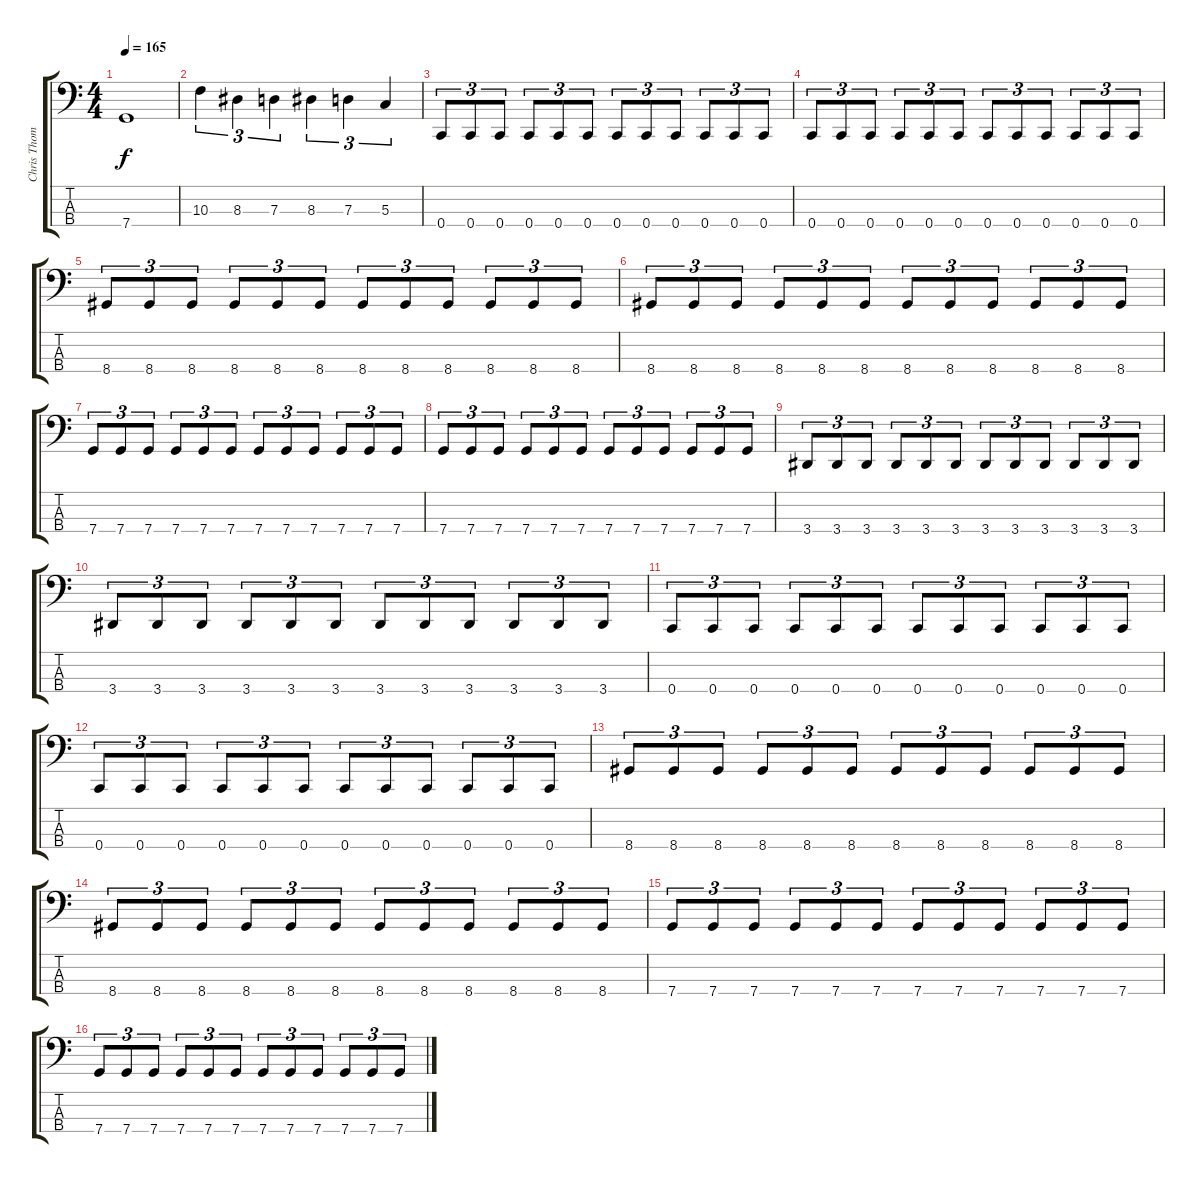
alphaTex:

\track ("Chris Thomson" "Chris Thom") {instrument electricbasspick}
\staff {score tabs}
\tuning (F2 C2 G1 C1) {hide}
\ts (4 4)
\tempo 165
\clef f4
\ks c
7.4.1{dy f} |
10.3.4{tu (3 2)} 8.3.4{tu (3 2)} 7.3.4{tu (3 2)} 8.3.4{tu (3 2)} 7.3.4{tu (3 2)} 5.3.4{tu (3 2)} |
0.4.8{tu (3 2)} 0.4.8{tu (3 2)} 0.4.8{tu (3 2)} 0.4.8{tu (3 2)} 0.4.8{tu (3 2)} 0.4.8{tu (3 2)} 0.4.8{tu (3 2)} 0.4.8{tu (3 2)} 0.4.8{tu (3 2)} 0.4.8{tu (3 2)} 0.4.8{tu (3 2)} 0.4.8{tu (3 2)} |
0.4.8{tu (3 2)} 0.4.8{tu (3 2)} 0.4.8{tu (3 2)} 0.4.8{tu (3 2)} 0.4.8{tu (3 2)} 0.4.8{tu (3 2)} 0.4.8{tu (3 2)} 0.4.8{tu (3 2)} 0.4.8{tu (3 2)} 0.4.8{tu (3 2)} 0.4.8{tu (3 2)} 0.4.8{tu (3 2)} |
8.4.8{tu (3 2)} 8.4.8{tu (3 2)} 8.4.8{tu (3 2)} 8.4.8{tu (3 2)} 8.4.8{tu (3 2)} 8.4.8{tu (3 2)} 8.4.8{tu (3 2)} 8.4.8{tu (3 2)} 8.4.8{tu (3 2)} 8.4.8{tu (3 2)} 8.4.8{tu (3 2)} 8.4.8{tu (3 2)} |
8.4.8{tu (3 2)} 8.4.8{tu (3 2)} 8.4.8{tu (3 2)} 8.4.8{tu (3 2)} 8.4.8{tu (3 2)} 8.4.8{tu (3 2)} 8.4.8{tu (3 2)} 8.4.8{tu (3 2)} 8.4.8{tu (3 2)} 8.4.8{tu (3 2)} 8.4.8{tu (3 2)} 8.4.8{tu (3 2)} |
7.4.8{tu (3 2)} 7.4.8{tu (3 2)} 7.4.8{tu (3 2)} 7.4.8{tu (3 2)} 7.4.8{tu (3 2)} 7.4.8{tu (3 2)} 7.4.8{tu (3 2)} 7.4.8{tu (3 2)} 7.4.8{tu (3 2)} 7.4.8{tu (3 2)} 7.4.8{tu (3 2)} 7.4.8{tu (3 2)} |
7.4.8{tu (3 2)} 7.4.8{tu (3 2)} 7.4.8{tu (3 2)} 7.4.8{tu (3 2)} 7.4.8{tu (3 2)} 7.4.8{tu (3 2)} 7.4.8{tu (3 2)} 7.4.8{tu (3 2)} 7.4.8{tu (3 2)} 7.4.8{tu (3 2)} 7.4.8{tu (3 2)} 7.4.8{tu (3 2)} |
3.4.8{tu (3 2)} 3.4.8{tu (3 2)} 3.4.8{tu (3 2)} 3.4.8{tu (3 2)} 3.4.8{tu (3 2)} 3.4.8{tu (3 2)} 3.4.8{tu (3 2)} 3.4.8{tu (3 2)} 3.4.8{tu (3 2)} 3.4.8{tu (3 2)} 3.4.8{tu (3 2)} 3.4.8{tu (3 2)} |
3.4.8{tu (3 2)} 3.4.8{tu (3 2)} 3.4.8{tu (3 2)} 3.4.8{tu (3 2)} 3.4.8{tu (3 2)} 3.4.8{tu (3 2)} 3.4.8{tu (3 2)} 3.4.8{tu (3 2)} 3.4.8{tu (3 2)} 3.4.8{tu (3 2)} 3.4.8{tu (3 2)} 3.4.8{tu (3 2)} |
0.4.8{tu (3 2)} 0.4.8{tu (3 2)} 0.4.8{tu (3 2)} 0.4.8{tu (3 2)} 0.4.8{tu (3 2)} 0.4.8{tu (3 2)} 0.4.8{tu (3 2)} 0.4.8{tu (3 2)} 0.4.8{tu (3 2)} 0.4.8{tu (3 2)} 0.4.8{tu (3 2)} 0.4.8{tu (3 2)} |
0.4.8{tu (3 2)} 0.4.8{tu (3 2)} 0.4.8{tu (3 2)} 0.4.8{tu (3 2)} 0.4.8{tu (3 2)} 0.4.8{tu (3 2)} 0.4.8{tu (3 2)} 0.4.8{tu (3 2)} 0.4.8{tu (3 2)} 0.4.8{tu (3 2)} 0.4.8{tu (3 2)} 0.4.8{tu (3 2)} |
8.4.8{tu (3 2)} 8.4.8{tu (3 2)} 8.4.8{tu (3 2)} 8.4.8{tu (3 2)} 8.4.8{tu (3 2)} 8.4.8{tu (3 2)} 8.4.8{tu (3 2)} 8.4.8{tu (3 2)} 8.4.8{tu (3 2)} 8.4.8{tu (3 2)} 8.4.8{tu (3 2)} 8.4.8{tu (3 2)} |
8.4.8{tu (3 2)} 8.4.8{tu (3 2)} 8.4.8{tu (3 2)} 8.4.8{tu (3 2)} 8.4.8{tu (3 2)} 8.4.8{tu (3 2)} 8.4.8{tu (3 2)} 8.4.8{tu (3 2)} 8.4.8{tu (3 2)} 8.4.8{tu (3 2)} 8.4.8{tu (3 2)} 8.4.8{tu (3 2)} |
7.4.8{tu (3 2)} 7.4.8{tu (3 2)} 7.4.8{tu (3 2)} 7.4.8{tu (3 2)} 7.4.8{tu (3 2)} 7.4.8{tu (3 2)} 7.4.8{tu (3 2)} 7.4.8{tu (3 2)} 7.4.8{tu (3 2)} 7.4.8{tu (3 2)} 7.4.8{tu (3 2)} 7.4.8{tu (3 2)} |
7.4.8{tu (3 2)} 7.4.8{tu (3 2)} 7.4.8{tu (3 2)} 7.4.8{tu (3 2)} 7.4.8{tu (3 2)} 7.4.8{tu (3 2)} 7.4.8{tu (3 2)} 7.4.8{tu (3 2)} 7.4.8{tu (3 2)} 7.4.8{tu (3 2)} 7.4.8{tu (3 2)} 7.4.8{tu (3 2)}
